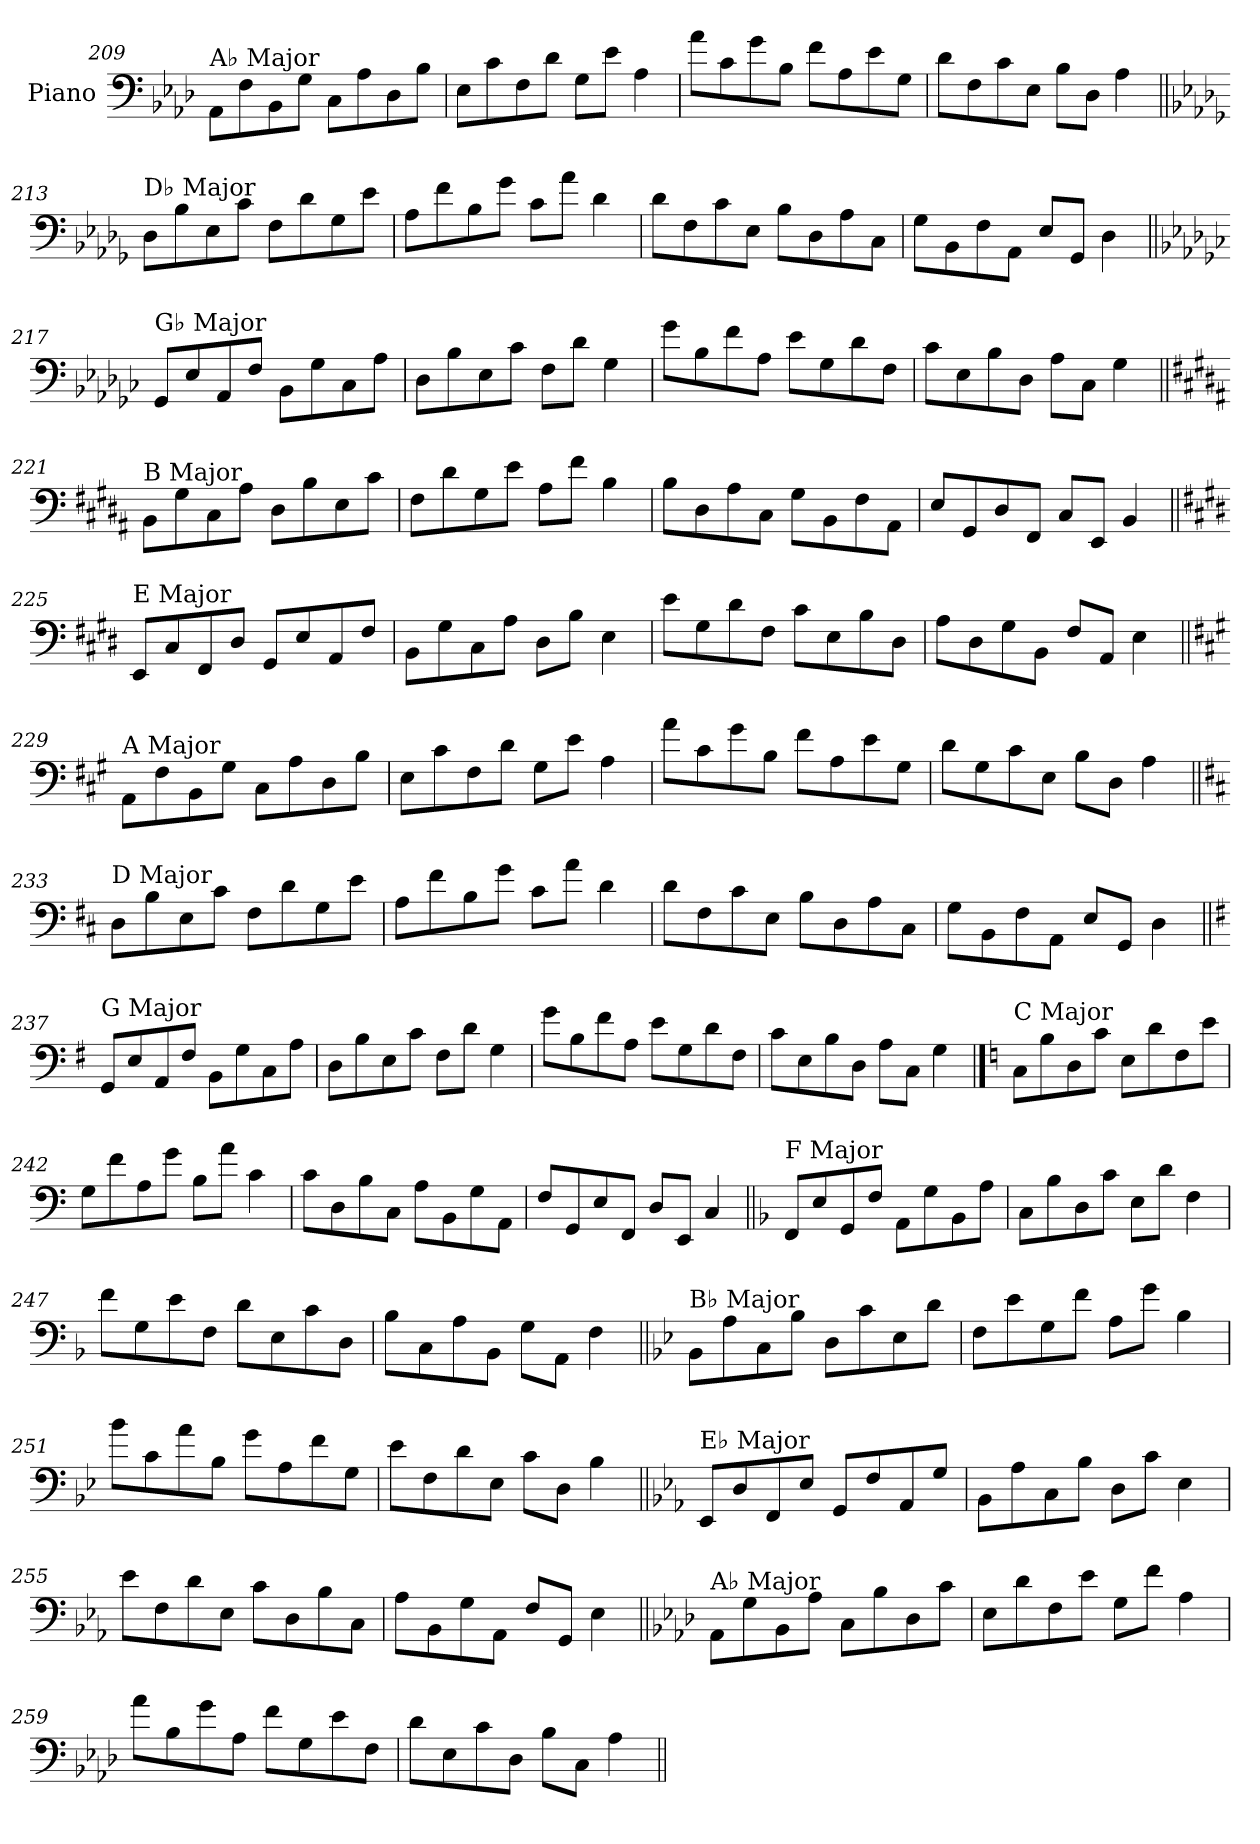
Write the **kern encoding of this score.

**kern
*part1
*staff1
*I"Piano
*I'Pno.
!!LO:LB:g=z
*clefF4
*k[b-e-a-d-]
=209
!LO:TX:a:t=A♭ Major
8AA-\L
8F\
8BB-\
8G\J
8C\L
8A-\
8D-\
8B-\J
=210
8E-\L
8c\
8F\
8d-\J
8G\L
8e-\J
4A-\
=211
8a-\L
8c\
8g\
8B-\J
8f\L
8A-\
8e-\
8G\J
=212
8d-\L
8F\
8c\
8E-\J
8B-\L
8D-\J
4A-\
!!LO:LB:g=z
=213||
*k[b-e-a-d-g-]
!LO:TX:a:t=D♭ Major
8D-\L
8B-\
8E-\
8c\J
8F\L
8d-\
8G-\
8e-\J
=214
8A-\L
8f\
8B-\
8g-\J
8c\L
8a-\J
4d-\
=215
8d-\L
8F\
8c\
8E-\J
8B-\L
8D-\
8A-\
8C\J
=216
8G-\L
8BB-\
8F\
8AA-\J
8E-/L
8GG-/J
4D-\
!!LO:PB:g=z
=217||
*k[b-e-a-d-g-c-]
!LO:TX:a:t=G♭ Major
8GG-/L
8E-/
8AA-/
8F/J
8BB-\L
8G-\
8C-\
8A-\J
=218
8D-\L
8B-\
8E-\
8c-\J
8F\L
8d-\J
4G-\
=219
8g-\L
8B-\
8f\
8A-\J
8e-\L
8G-\
8d-\
8F\J
=220
8c-\L
8E-\
8B-\
8D-\J
8A-\L
8C-\J
4G-\
!!LO:LB:g=z
=221||
*k[f#c#g#d#a#]
!LO:TX:a:t=B Major
8BB\L
8G#\
8C#\
8A#\J
8D#\L
8B\
8E\
8c#\J
=222
8F#\L
8d#\
8G#\
8e\J
8A#\L
8f#\J
4B\
=223
8B\L
8D#\
8A#\
8C#\J
8G#\L
8BB\
8F#\
8AA#\J
=224
8E/L
8GG#/
8D#/
8FF#/J
8C#/L
8EE/J
4BB/
!!LO:LB:g=z
=225||
*k[f#c#g#d#]
!LO:TX:a:t=E Major
8EE/L
8C#/
8FF#/
8D#/J
8GG#/L
8E/
8AA/
8F#/J
=226
8BB\L
8G#\
8C#\
8A\J
8D#\L
8B\J
4E\
=227
8e\L
8G#\
8d#\
8F#\J
8c#\L
8E\
8B\
8D#\J
=228
8A\L
8D#\
8G#\
8BB\J
8F#/L
8AA/J
4E\
!!LO:LB:g=z
=229||
*k[f#c#g#]
!LO:TX:a:t=A Major
8AA\L
8F#\
8BB\
8G#\J
8C#\L
8A\
8D\
8B\J
=230
8E\L
8c#\
8F#\
8d\J
8G#\L
8e\J
4A\
=231
8a\L
8c#\
8g#\
8B\J
8f#\L
8A\
8e\
8G#\J
=232
8d\L
8G#\
8c#\
8E\J
8B\L
8D\J
4A\
!!LO:LB:g=z
=233||
*k[f#c#]
!LO:TX:a:t=D Major
8D\L
8B\
8E\
8c#\J
8F#\L
8d\
8G\
8e\J
=234
8A\L
8f#\
8B\
8g\J
8c#\L
8a\J
4d\
=235
8d\L
8F#\
8c#\
8E\J
8B\L
8D\
8A\
8C#\J
=236
8G\L
8BB\
8F#\
8AA\J
8E/L
8GG/J
4D\
!!LO:LB:g=z
=237||
*k[f#]
!LO:TX:a:t=G Major
8GG/L
8E/
8AA/
8F#/J
8BB\L
8G\
8C\
8A\J
=238
8D\L
8B\
8E\
8c\J
8F#\L
8d\J
4G\
=239
8g\L
8B\
8f#\
8A\J
8e\L
8G\
8d\
8F#\J
=240
8c\L
8E\
8B\
8D\J
8A\L
8C\J
4G\
!!LO:PB:g=z
==241
*k[]
!LO:TX:a:t=C Major
8C\L
8B\
8D\
8c\J
8E\L
8d\
8F\
8e\J
=242
8G\L
8f\
8A\
8g\J
8B\L
8a\J
4c\
=243
8c\L
8D\
8B\
8C\J
8A\L
8BB\
8G\
8AA\J
=244
8F/L
8GG/
8E/
8FF/J
8D/L
8EE/J
4C/
!!LO:LB:g=z
=245||
*k[b-]
!LO:TX:a:t=F Major
8FF/L
8E/
8GG/
8F/J
8AA\L
8G\
8BB-\
8A\J
=246
8C\L
8B-\
8D\
8c\J
8E\L
8d\J
4F\
=247
8f\L
8G\
8e\
8F\J
8d\L
8E\
8c\
8D\J
=248
8B-\L
8C\
8A\
8BB-\J
8G\L
8AA\J
4F\
!!LO:LB:g=z
=249||
*k[b-e-]
!LO:TX:a:t=B♭ Major
8BB-\L
8A\
8C\
8B-\J
8D\L
8c\
8E-\
8d\J
=250
8F\L
8e-\
8G\
8f\J
8A\L
8g\J
4B-\
=251
8b-\L
8c\
8a\
8B-\J
8g\L
8A\
8f\
8G\J
=252
8e-\L
8F\
8d\
8E-\J
8c\L
8D\J
4B-\
!!LO:LB:g=z
=253||
*k[b-e-a-]
!LO:TX:a:t=E♭ Major
8EE-/L
8D/
8FF/
8E-/J
8GG/L
8F/
8AA-/
8G/J
=254
8BB-\L
8A-\
8C\
8B-\J
8D\L
8c\J
4E-\
=255
8e-\L
8F\
8d\
8E-\J
8c\L
8D\
8B-\
8C\J
=256
8A-\L
8BB-\
8G\
8AA-\J
8F/L
8GG/J
4E-\
!!LO:LB:g=z
=257||
*k[b-e-a-d-]
!LO:TX:a:t=A♭ Major
8AA-\L
8G\
8BB-\
8A-\J
8C\L
8B-\
8D-\
8c\J
=258
8E-\L
8d-\
8F\
8e-\J
8G\L
8f\J
4A-\
=259
8a-\L
8B-\
8g\
8A-\J
8f\L
8G\
8e-\
8F\J
=260
8d-\L
8E-\
8c\
8D-\J
8B-\L
8C\J
4A-\
=||
*-
